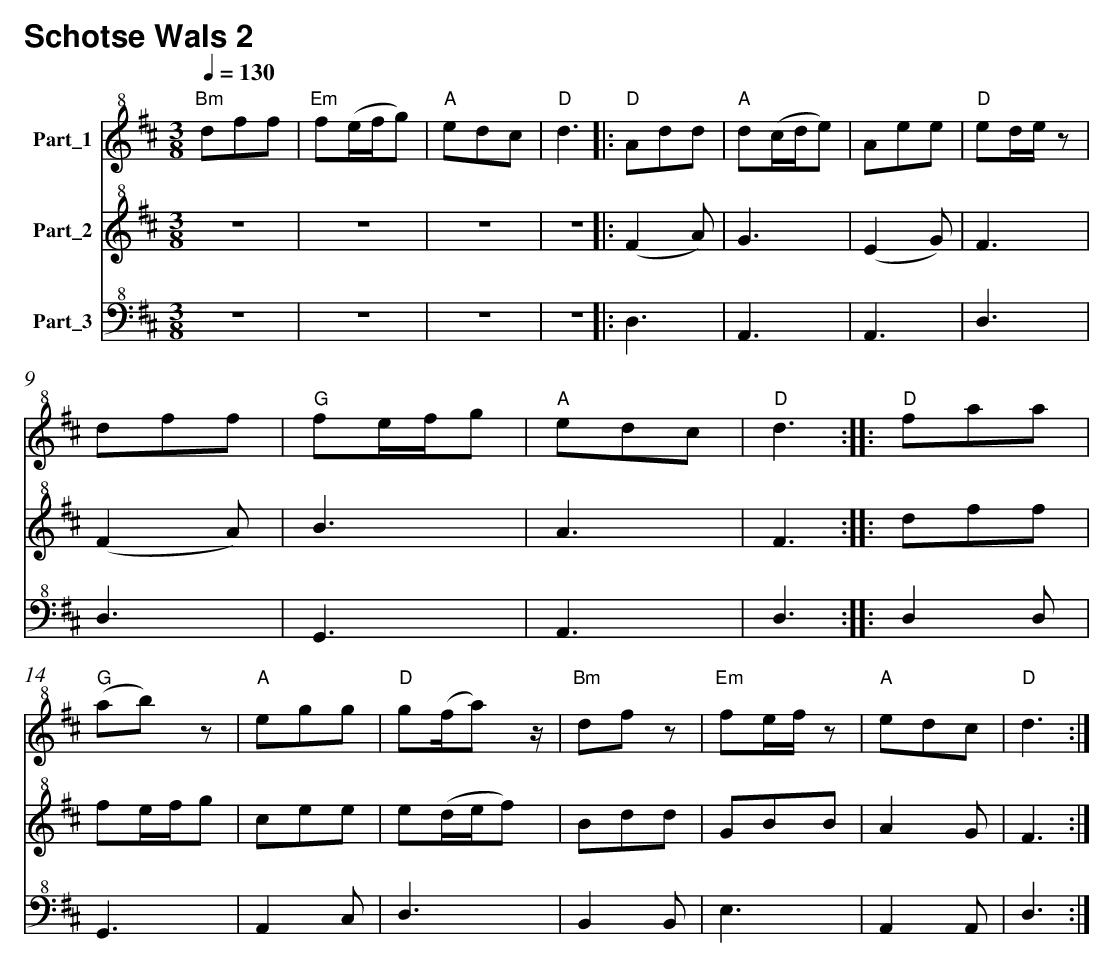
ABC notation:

X:1
T:Schotse Wals 2
%%score 1 2 3
L:1/8
M:3/8
Q:1/4=130
K:D
V:1 treble+8 nm="Part_1"
V:2 treble+8 nm="Part_2"
V:3 bass+8 nm="Part_3"
V:1
"Bm" dff |"Em" f(e/f/g) |"A" edc |"D" d3 |:"D" Add |"A" d(c/d/e) | Aee |"D" ed/e/ z | dff | "G"fe/f/g |"A" edc | "D"d3 :|
|:"D" faa | "G"(ab) z |"A" egg |"D" g(f/a) z/ |"Bm" df z | "Em"fe/f/ z |"A" edc |"D" d3 :|
V:2
z3 | z3 | z3 | z3 |: (F2 A) | G3 | (E2 G) | F3 | (F2 A) |
B3 | A3 | F3 :: dff |fe/f/g | cee | e(d/e/f) | Bdd | GBB | A2 G | F3 :|
V:3
z3 | z3 | z3 | z3 |: D,3 | A,,3 | A,,3 | D,3 | D,3 |
G,,3 | A,,3 | D,3 :: D,2 D, | G,,3 |  A,,2 C, | D,3 | B,,2 B,, | E,3 | A,,2 A,, |$ D,3 :|
